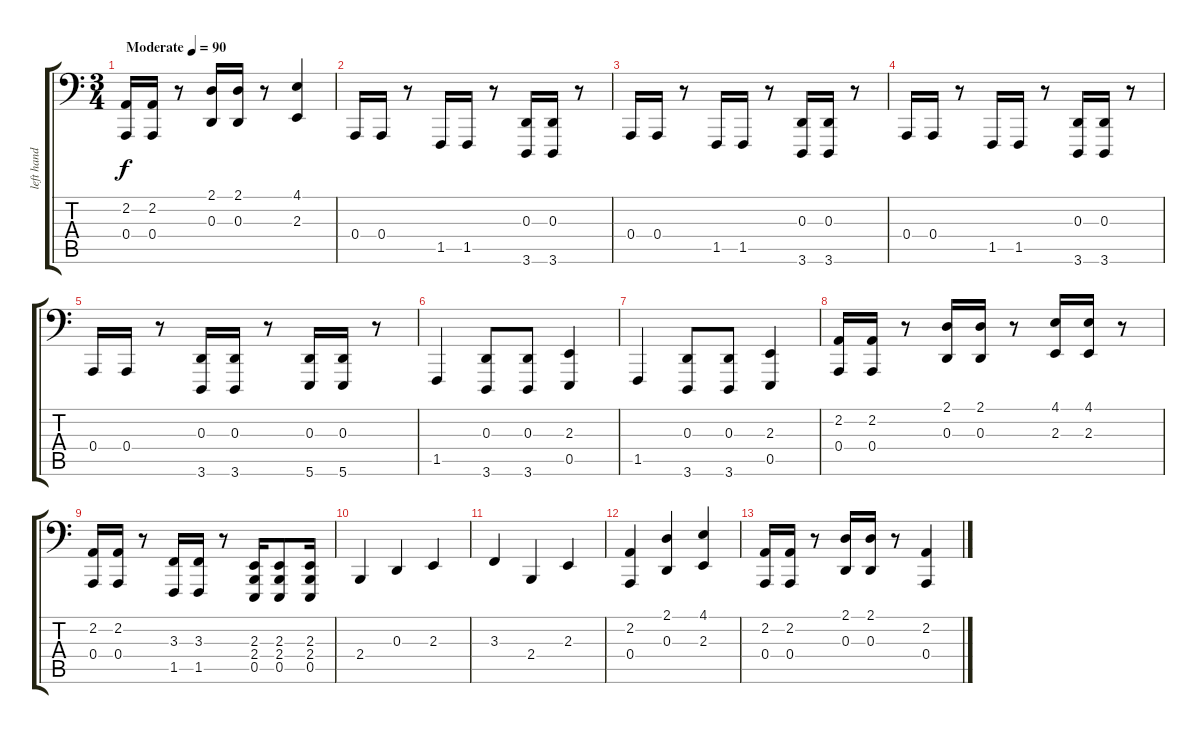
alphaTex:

\track ("left hand" "left hand") {instrument acousticgrandpiano}
\staff {score tabs}
\tuning (C3 G2 D2 A1 E1 B0) {hide}
\ts (3 4)
\tempo (90 "Moderate")
\clef f4
\ks c
(2.2 0.4).16{dy f instrument acousticgrandpiano} (2.2 0.4).16 r.8 (2.1 0.3).16 (2.1 0.3).16 r.8 (4.1 2.3).4 |
0.4.16 0.4.16 r.8 1.5.16 1.5.16 r.8 (0.3 3.6).16 (0.3 3.6).16 r.8 |
0.4.16 0.4.16 r.8 1.5.16 1.5.16 r.8 (0.3 3.6).16 (0.3 3.6).16 r.8 |
0.4.16 0.4.16 r.8 1.5.16 1.5.16 r.8 (0.3 3.6).16 (0.3 3.6).16 r.8 |
0.4.16 0.4.16 r.8 (0.3 3.6).16 (0.3 3.6).16 r.8 (0.3 5.6).16 (0.3 5.6).16 r.8 |
1.5.4 (0.3 3.6).8 (0.3 3.6).8 (2.3 0.5).4 |
1.5.4 (0.3 3.6).8 (0.3 3.6).8 (2.3 0.5).4 |
(2.2 0.4).16 (2.2 0.4).16 r.8 (2.1 0.3).16 (2.1 0.3).16 r.8 (4.1 2.3).16 (4.1 2.3).16 r.8 |
(2.2 0.4).16 (2.2 0.4).16 r.8 (3.3 1.5).16 (3.3 1.5).16 r.8 (2.3 2.4 0.5).16 (2.3 2.4 0.5).8 (2.3 2.4 0.5).16 |
2.4.4 0.3.4 2.3.4 |
3.3.4 2.4.4 2.3.4 |
(2.2 0.4).4 (2.1 0.3).4 (4.1 2.3).4 |
(2.2 0.4).16 (2.2 0.4).16 r.8 (2.1 0.3).16 (2.1 0.3).16 r.8 (2.2 0.4).4
